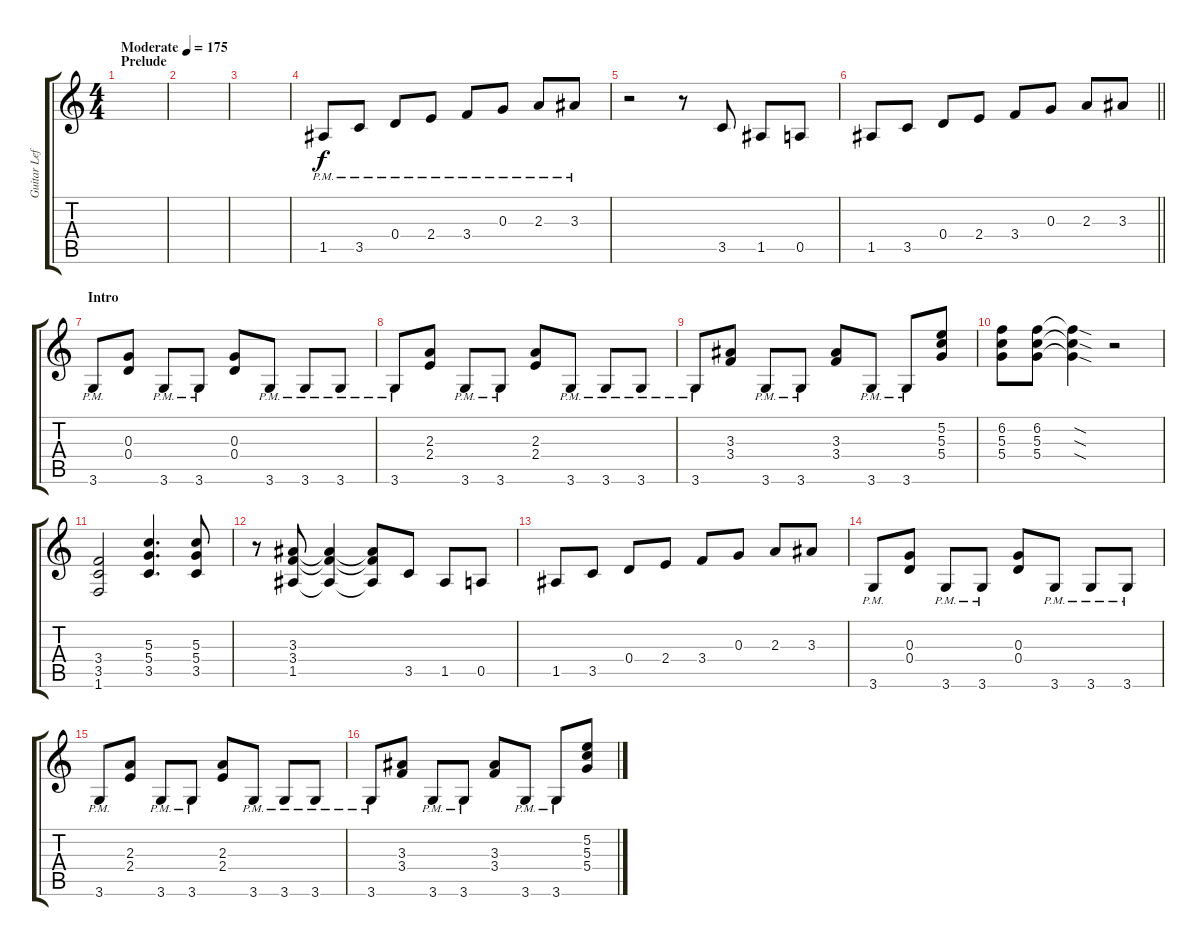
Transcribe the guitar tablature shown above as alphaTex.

\track ("Guitar Left" "Guitar Lef") {instrument overdrivenguitar}
\staff {score tabs}
\tuning (E4 B3 G3 D3 A2 E2) {hide}
\ts (4 4)
\section ("" "Prelude")
\tempo (175 "Moderate")
\clef g2
\ks c
|
|
|
1.5{pm}.8 3.5{pm}.8 0.4{pm}.8 2.4{pm}.8 3.4{pm}.8 0.3{pm}.8 2.3{pm}.8 3.3{pm}.8 |
r.2 r.8 3.5.8 1.5.8 0.5.8 |
\barLineRight lightlight
1.5.8 3.5.8 0.4.8 2.4.8 3.4.8 0.3.8 2.3.8 3.3.8 |
\section ("" "Intro")
3.6{pm}.8 (0.3 0.4).8 3.6{pm}.8 3.6{pm}.8 (0.3 0.4).8 3.6{pm}.8 3.6{pm}.8 3.6{pm}.8 |
3.6{pm}.8 (2.3 2.4).8 3.6{pm}.8 3.6{pm}.8 (2.3 2.4).8 3.6{pm}.8 3.6{pm}.8 3.6{pm}.8 |
3.6{pm}.8 (3.3 3.4).8 3.6{pm}.8 3.6{pm}.8 (3.3 3.4).8 3.6{pm}.8 3.6{pm}.8 (5.2 5.3 5.4).8 |
(6.2 5.3 5.4).8 (6.2 5.3 5.4).8 (6.2{sod t} 5.3{sod t} 5.4{sod t}).4 r.2 |
(3.4 3.5 1.6).2 (5.3 5.4 3.5).4{d} (5.3 5.4 3.5).8 |
r.8 (3.3 3.4 1.5).8 (3.3{t} 3.4{t} 1.5{t}).4 (3.3{t} 3.4{t} 1.5{t}).8 3.5.8 1.5.8 0.5.8 |
1.5.8 3.5.8 0.4.8 2.4.8 3.4.8 0.3.8 2.3.8 3.3.8 |
3.6{pm}.8 (0.3 0.4).8 3.6{pm}.8 3.6{pm}.8 (0.3 0.4).8 3.6{pm}.8 3.6{pm}.8 3.6{pm}.8 |
3.6{pm}.8 (2.3 2.4).8 3.6{pm}.8 3.6{pm}.8 (2.3 2.4).8 3.6{pm}.8 3.6{pm}.8 3.6{pm}.8 |
3.6{pm}.8 (3.3 3.4).8 3.6{pm}.8 3.6{pm}.8 (3.3 3.4).8 3.6{pm}.8 3.6{pm}.8 (5.2 5.3 5.4).8
